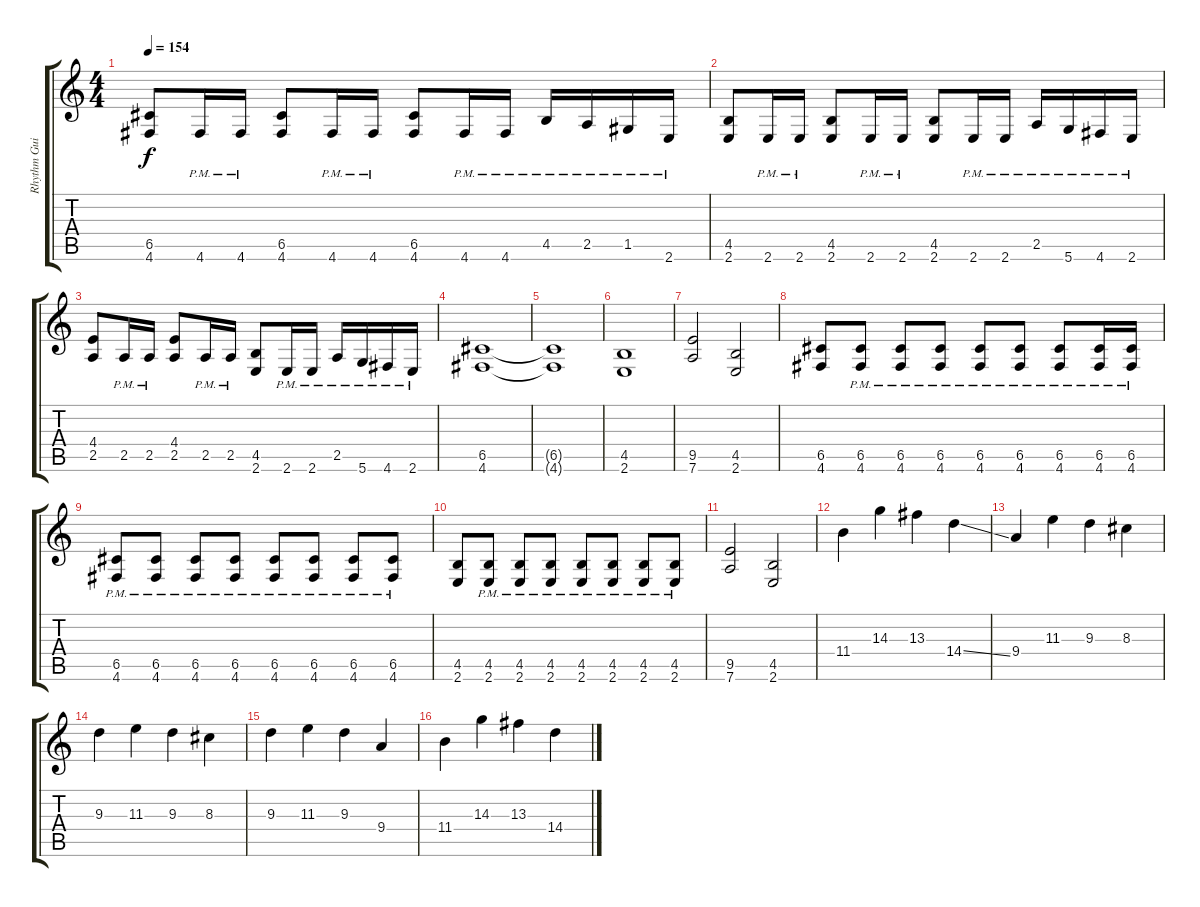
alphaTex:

\track ("Rhythm Guitar" "Rhythm Gui") {instrument overdrivenguitar}
\staff {score tabs}
\tuning (D4 A3 F3 C3 G2 D2) {hide}
\ts (4 4)
\tempo 154
\clef g2
\ks c
(6.5 4.6).8{dy f} 4.6{pm}.16 4.6{pm}.16 (6.5 4.6).8 4.6{pm}.16 4.6{pm}.16 (6.5 4.6).8 4.6{pm}.16 4.6{pm}.16 4.5{pm}.16 2.5{pm}.16 1.5{pm}.16 2.6{pm}.16 |
(4.5 2.6).8 2.6{pm}.16 2.6{pm}.16 (4.5 2.6).8 2.6{pm}.16 2.6{pm}.16 (4.5 2.6).8 2.6{pm}.16 2.6{pm}.16 2.5{pm}.16 5.6{pm}.16 4.6{pm}.16 2.6{pm}.16 |
(4.4 2.5).8 2.5{pm}.16 2.5{pm}.16 (4.4 2.5).8 2.5{pm}.16 2.5{pm}.16 (4.5 2.6).8 2.6{pm}.16 2.6{pm}.16 2.5{pm}.16 5.6{pm}.16 4.6{pm}.16 2.6{pm}.16 |
(6.5 4.6).1 |
(6.5{t} 4.6{t}).1 |
(4.5 2.6).1 |
(9.5 7.6).2 (4.5 2.6).2 |
(6.5 4.6).8 (6.5{pm} 4.6{pm}).8 (6.5{pm} 4.6{pm}).8 (6.5{pm} 4.6{pm}).8 (6.5{pm} 4.6{pm}).8 (6.5{pm} 4.6{pm}).8 (6.5{pm} 4.6{pm}).8 (6.5{pm} 4.6{pm}).16 (6.5{pm} 4.6{pm}).16 |
(6.5{pm} 4.6{pm}).8 (6.5{pm} 4.6{pm}).8 (6.5{pm} 4.6{pm}).8 (6.5{pm} 4.6{pm}).8 (6.5{pm} 4.6{pm}).8 (6.5{pm} 4.6{pm}).8 (6.5{pm} 4.6{pm}).8 (6.5{pm} 4.6{pm}).8 |
(4.5 2.6).8 (4.5{pm} 2.6{pm}).8 (4.5{pm} 2.6{pm}).8 (4.5{pm} 2.6{pm}).8 (4.5{pm} 2.6{pm}).8 (4.5{pm} 2.6{pm}).8 (4.5{pm} 2.6{pm}).8 (4.5{pm} 2.6{pm}).8 |
(9.5 7.6).2 (4.5 2.6).2 |
11.4.4 14.3.4 13.3.4 14.4{ss}.4 |
9.4.4 11.3.4 9.3.4 8.3.4 |
9.3.4 11.3.4 9.3.4 8.3.4 |
9.3.4 11.3.4 9.3.4 9.4.4 |
11.4.4 14.3.4 13.3.4 14.4{ss}.4
